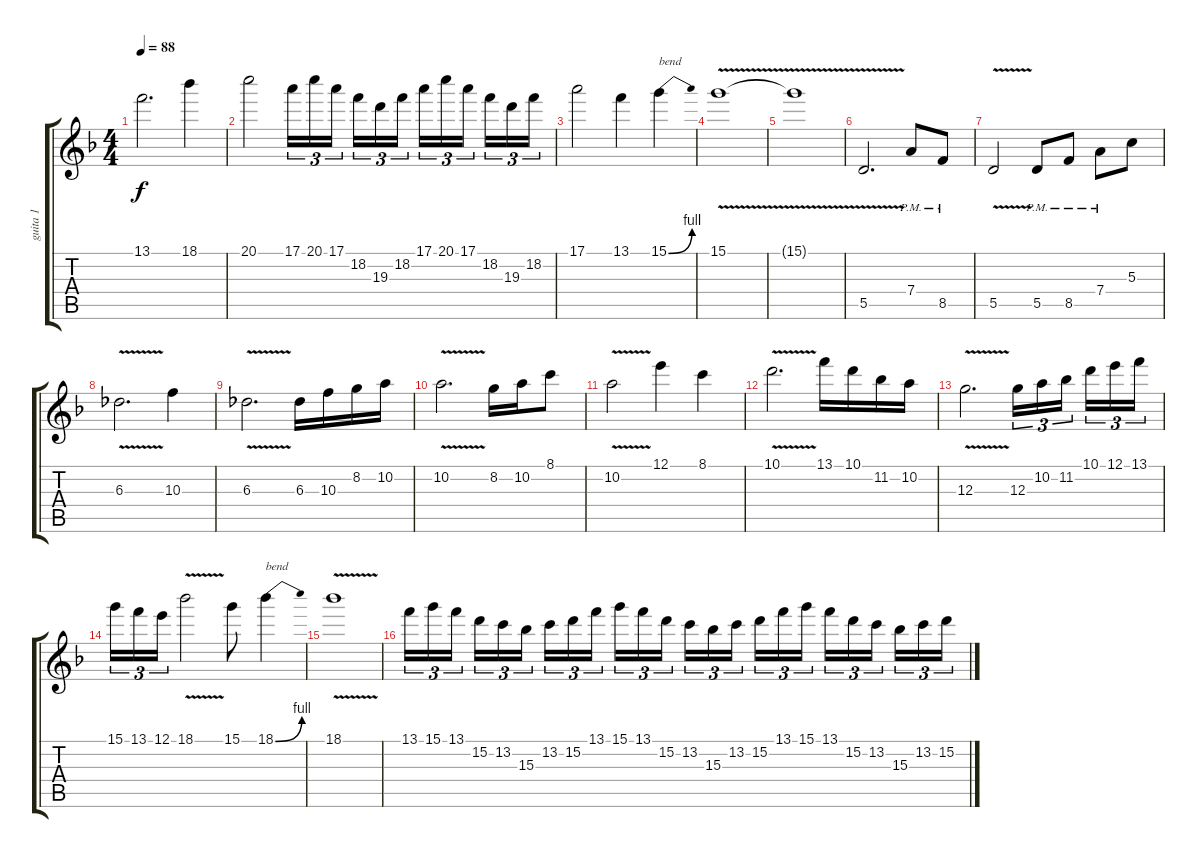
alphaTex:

\track ("guita 1" "guita 1") {instrument overdrivenguitar}
\staff {score tabs}
\tuning (E4 B3 G3 D3 A2 E2) {hide}
\ts (4 4)
\tempo 88
\clef g2
\ks f
13.1{t}.2{d dy f} 18.1.4 |
20.1.2 17.1.16{tu (3 2)} 20.1.16{tu (3 2)} 17.1.16{tu (3 2) beam splitsecondary} 18.2.16{tu (3 2)} 19.3.16{tu (3 2)} 18.2.16{tu (3 2)} 17.1.16{tu (3 2)} 20.1.16{tu (3 2)} 17.1.16{tu (3 2) beam splitsecondary} 18.2.16{tu (3 2)} 19.3.16{tu (3 2)} 18.2.16{tu (3 2)} |
17.1.2 13.1.4 15.1{be (bend 0 0 60 4)}.4{txt "bend"} |
15.1{v}.1 |
15.1{t}.1 |
5.5{v}.2{d} 7.4{pm}.8 8.5{pm}.8 |
5.5{v}.2 5.5{pm}.8 8.5{pm}.8 7.4{pm}.8 5.3.8 |
6.3{v}.2{d} 10.3.4 |
6.3{v}.2{d} 6.3.16 10.3.16 8.2.16 10.2.16 |
10.2{v}.2{d} 8.2.16 10.2.16 8.1.8 |
10.2{v}.2 12.1.4 8.1.4 |
10.1{v}.2{d} 13.1.16 10.1.16 11.2.16 10.2.16 |
12.3{v}.2{d} 12.3.16{tu (3 2)} 10.2.16{tu (3 2)} 11.2.16{tu (3 2) beam splitsecondary} 10.1.16{tu (3 2)} 12.1.16{tu (3 2)} 13.1.16{tu (3 2)} |
15.1.16{tu (3 2)} 13.1.16{tu (3 2)} 12.1.16{tu (3 2)} 18.1{v}.2 15.1.8 18.1{be (bend 0 0 60 4)}.4{txt "bend"} |
18.1{v}.1 |
13.1.16{tu (3 2)} 15.1.16{tu (3 2)} 13.1.16{tu (3 2) beam splitsecondary} 15.2.16{tu (3 2)} 13.2.16{tu (3 2)} 15.3.16{tu (3 2)} 13.2.16{tu (3 2)} 15.2.16{tu (3 2)} 13.1.16{tu (3 2) beam splitsecondary} 15.1.16{tu (3 2)} 13.1.16{tu (3 2)} 15.2.16{tu (3 2)} 13.2.16{tu (3 2)} 15.3.16{tu (3 2)} 13.2.16{tu (3 2) beam splitsecondary} 15.2.16{tu (3 2)} 13.1.16{tu (3 2)} 15.1.16{tu (3 2)} 13.1.16{tu (3 2)} 15.2.16{tu (3 2)} 13.2.16{tu (3 2) beam splitsecondary} 15.3.16{tu (3 2)} 13.2.16{tu (3 2)} 15.2.16{tu (3 2)}
